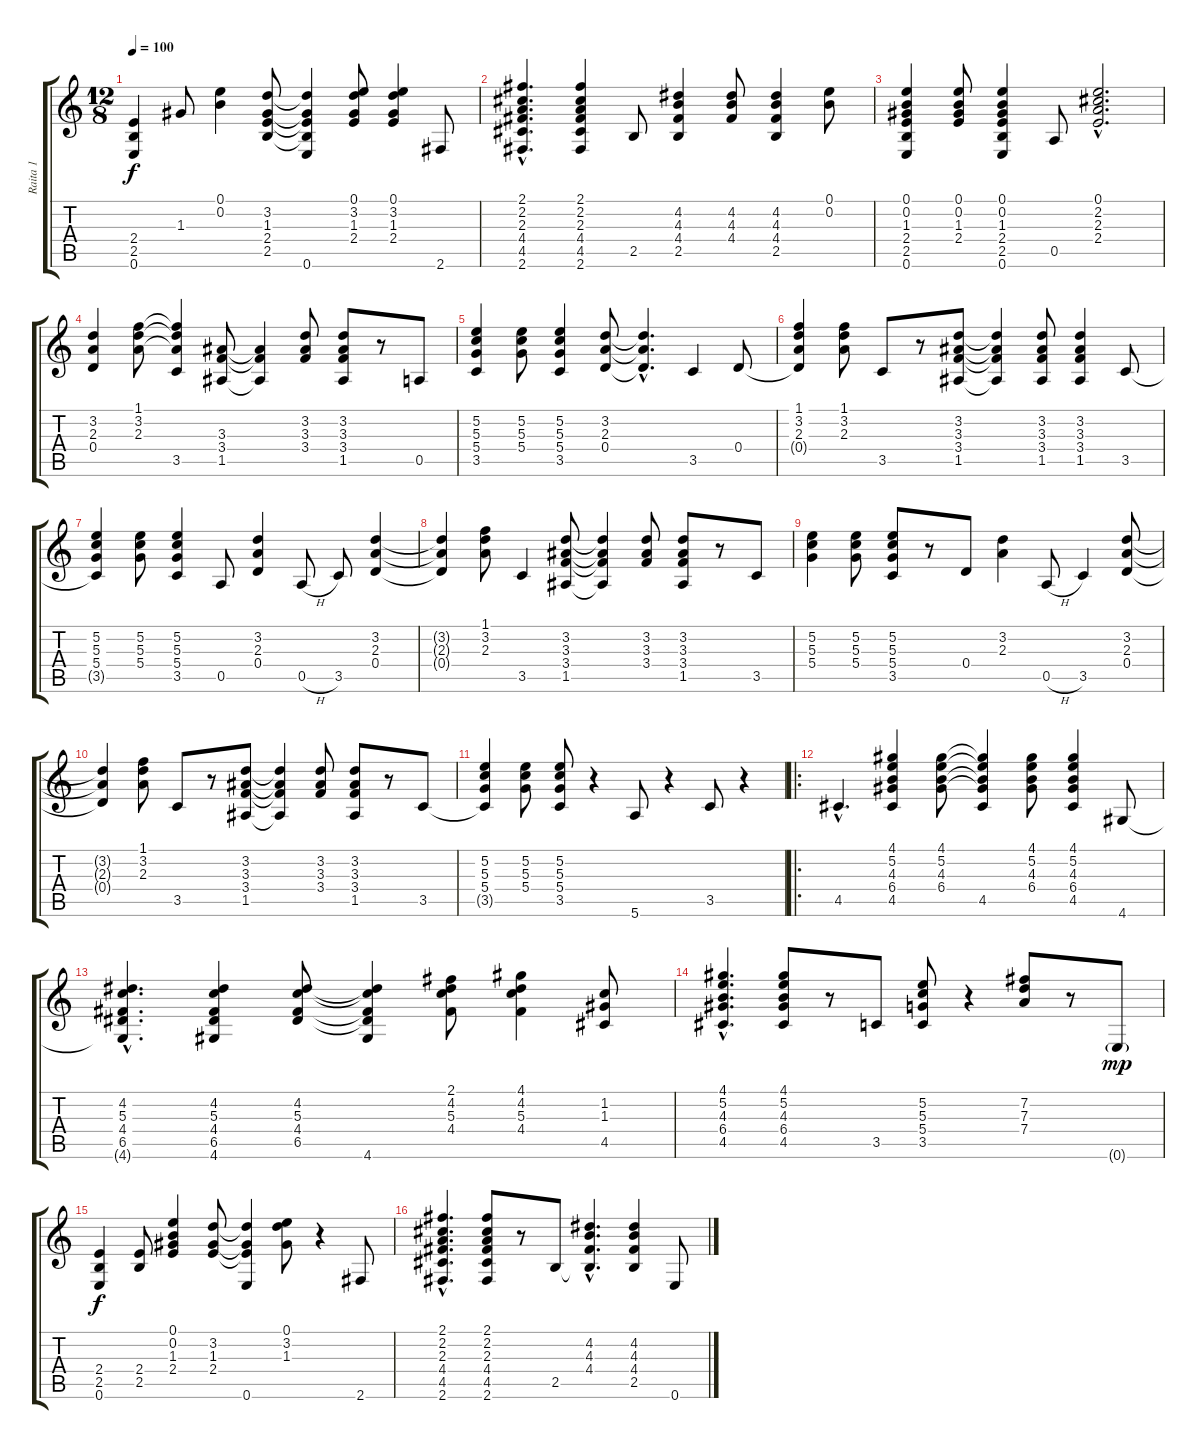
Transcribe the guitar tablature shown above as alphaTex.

\track ("Raita 1" "Raita 1") {instrument acousticguitarsteel}
\staff {score tabs}
\tuning (E4 B3 G3 D3 A2 E2) {hide}
\ts (12 8)
\tempo 100
\clef g2
\ks c
(2.4 2.5 0.6).4{dy f} 1.3.8 (0.1 0.2).4 (3.2 1.3 2.4 2.5).8 (3.2{t} 1.3{t} 2.4{t} 2.5{t} 0.6).4 (0.1 3.2 1.3 2.4).8 (0.1 3.2 1.3 2.4).4 2.6.8 |
(2.1{hac} 2.2{hac} 2.3{hac} 4.4{hac} 4.5{hac} 2.6{hac}).4{d} (2.1 2.2 2.3 4.4 4.5 2.6).4 2.5.8 (4.2 4.3 4.4 2.5).4 (4.2 4.3 4.4).8 (4.2 4.3 4.4 2.5).4 (0.1 0.2).8 |
(0.1 0.2 1.3 2.4 2.5 0.6).4 (0.1 0.2 1.3 2.4).8 (0.1 0.2 1.3 2.4 2.5 0.6).4 0.5.8 (0.1{hac} 2.2{hac} 2.3{hac} 2.4{hac}).2{d} |
(3.2 2.3 0.4).4 (1.1 3.2 2.3).8 (1.1{t} 3.2{t} 2.3{t} 3.5).4 (3.3 3.4 1.5).8 (3.3{t} 3.4{t} 1.5{t}).4 (3.2 3.3 3.4).8 (3.2 3.3 3.4 1.5).8 r.8 0.5.8 |
(5.2 5.3 5.4 3.5).4 (5.2 5.3 5.4).8 (5.2 5.3 5.4 3.5).4 (3.2 2.3 0.4).8 (3.2{hac t} 2.3{hac t} 0.4{hac t}).4{d} 3.5.4 0.4.8 |
(1.1 3.2 2.3 0.4{t}).4 (1.1 3.2 2.3).8 3.5.8 r.8 (3.2 3.3 3.4 1.5).8 (3.2{t} 3.3{t} 3.4{t} 1.5{t}).4 (3.2 3.3 3.4 1.5).8 (3.2 3.3 3.4 1.5).4 3.5.8 |
(5.2 5.3 5.4 3.5{t}).4 (5.2 5.3 5.4).8 (5.2 5.3 5.4 3.5).4 0.5.8 (3.2 2.3 0.4).4 0.5{h}.8 3.5.8 (3.2 2.3 0.4).4 |
(3.2{t} 2.3{t} 0.4{t}).4 (1.1 3.2 2.3).8 3.5.4 (3.2 3.3 3.4 1.5).8 (3.2{t} 3.3{t} 3.4{t} 1.5{t}).4 (3.2 3.3 3.4).8 (3.2 3.3 3.4 1.5).8 r.8 3.5.8 |
(5.2 5.3 5.4).4 (5.2 5.3 5.4).8 (5.2 5.3 5.4 3.5).8 r.8 0.4.8 (3.2 2.3).4 0.5{h}.8 3.5.4 (3.2 2.3 0.4).8 |
(3.2{t} 2.3{t} 0.4{t}).4 (1.1 3.2 2.3).8 3.5.8 r.8 (3.2 3.3 3.4 1.5).8 (3.2{t} 3.3{t} 3.4{t} 1.5{t}).4 (3.2 3.3 3.4).8 (3.2 3.3 3.4 1.5).8 r.8 3.5.8 |
(5.2 5.3 5.4 3.5{t}).4 (5.2 5.3 5.4).8 (5.2 5.3 5.4 3.5).8 r.4 5.6.8 r.4 3.5.8 r.4 |
\ro
4.5{hac}.4{d} (4.1 5.2 4.3 6.4 4.5).4 (4.1 5.2 4.3 6.4).8 (4.1{t} 5.2{t} 4.3{t} 6.4{t} 4.5).4 (4.1 5.2 4.3 6.4).8 (4.1 5.2 4.3 6.4 4.5).4 4.6.8 |
(4.2{hac} 5.3{hac} 4.4{hac} 6.5{hac} 4.6{hac t}).4{d} (4.2 5.3 4.4 6.5 4.6).4 (4.2 5.3 4.4 6.5).8 (4.2{t} 5.3{t} 4.4{t} 6.5{t} 4.6).4 (2.1 4.2 5.3 4.4).8 (4.1 4.2 5.3 4.4).4 (1.2 1.3 4.5).8 |
(4.1{hac} 5.2{hac} 4.3{hac} 6.4{hac} 4.5{hac}).4{d} (4.1 5.2 4.3 6.4 4.5).8 r.8 3.5.8 (5.2 5.3 5.4 3.5).8 r.4 (7.2 7.3 7.4).8 r.8 0.6{g}.8{dy mp} |
(2.4 2.5 0.6).4{dy f} (2.4 2.5).8 (0.1 0.2 1.3 2.4).4 (3.2 1.3 2.4).8 (3.2{t} 1.3{t} 2.4{t} 0.6).4 (0.1 3.2 1.3).8 r.4 2.6.8 |
(2.1{hac} 2.2{hac} 2.3{hac} 4.4{hac} 4.5{hac} 2.6{hac}).4{d} (2.1 2.2 2.3 4.4 4.5 2.6).8 r.8 2.5.8 (4.2{hac} 4.3{hac} 4.4{hac} 2.5{hac t}).4{d} (4.2 4.3 4.4 2.5).4 0.6.8
